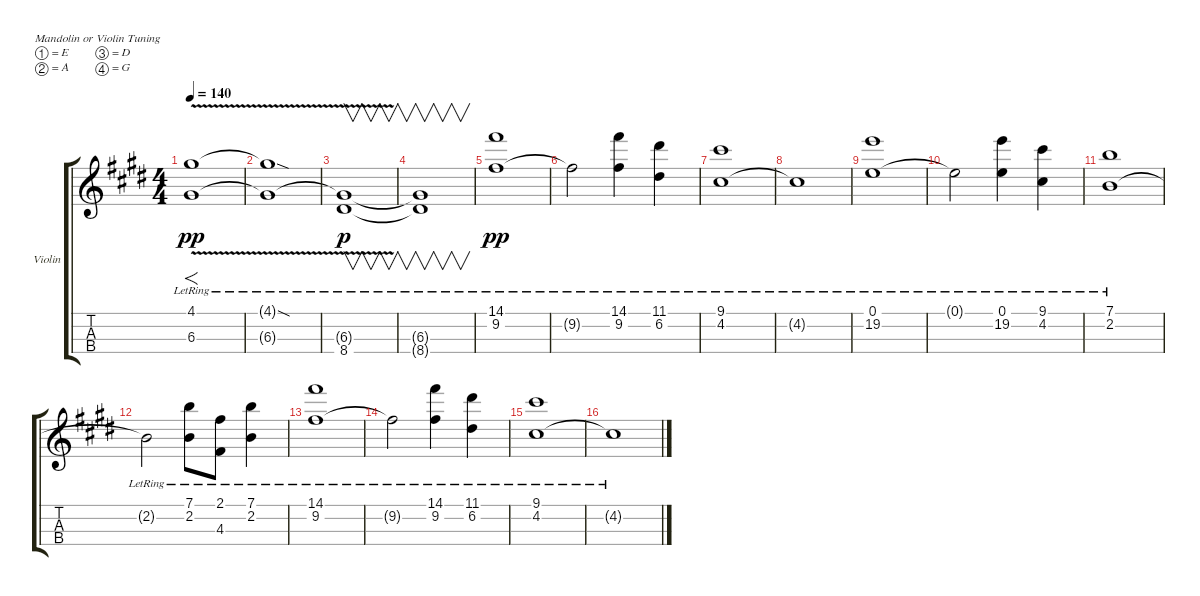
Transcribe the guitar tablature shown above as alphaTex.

\defaultSystemsLayout 4
\bracketExtendMode groupsimilarinstruments
\firstSystemTrackNameOrientation horizontal
\otherSystemsTrackNameOrientation horizontal
\track ("Violin" "Violin") {instrument violin}
\staff {score tabs}
\tuning (E5 A4 D4 G3)
\ts (4 4)
\tempo 140
\clef g2
\ks e
(6.3{v lr} 4.1{v lr}).1{f dy pp} |
(6.3{v lr t} 4.1{v sod lr t}).1 |
(6.3{lr t} 8.4{lr}).1{v dy p} |
(6.3{lr t} 8.4{lr t}).1{v} |
(9.2{lr} 14.1{lr}).1{dy pp} |
9.2{lr t}.2 (9.2{lr} 14.1{lr}).4 (6.2{lr} 11.1{lr}).4 |
(4.2{lr} 9.1{lr}).1 |
4.2{lr t}.1 |
(0.1{lr} 19.2{lr}).1 |
0.1{lr t}.2 (0.1{lr} 19.2{lr}).4 (4.2{lr} 9.1{lr}).4 |
(2.2{lr} 7.1{lr}).1 |
2.2{lr t}.2 (2.2{lr} 7.1{lr}).8 (4.3{lr} 2.1{lr}).8 (2.2{lr} 7.1{lr}).4 |
(9.2{lr} 14.1{lr}).1 |
9.2{lr t}.2 (9.2{lr} 14.1{lr}).4 (6.2{lr} 11.1{lr}).4 |
(4.2{lr} 9.1{lr}).1 |
4.2{lr t}.1
